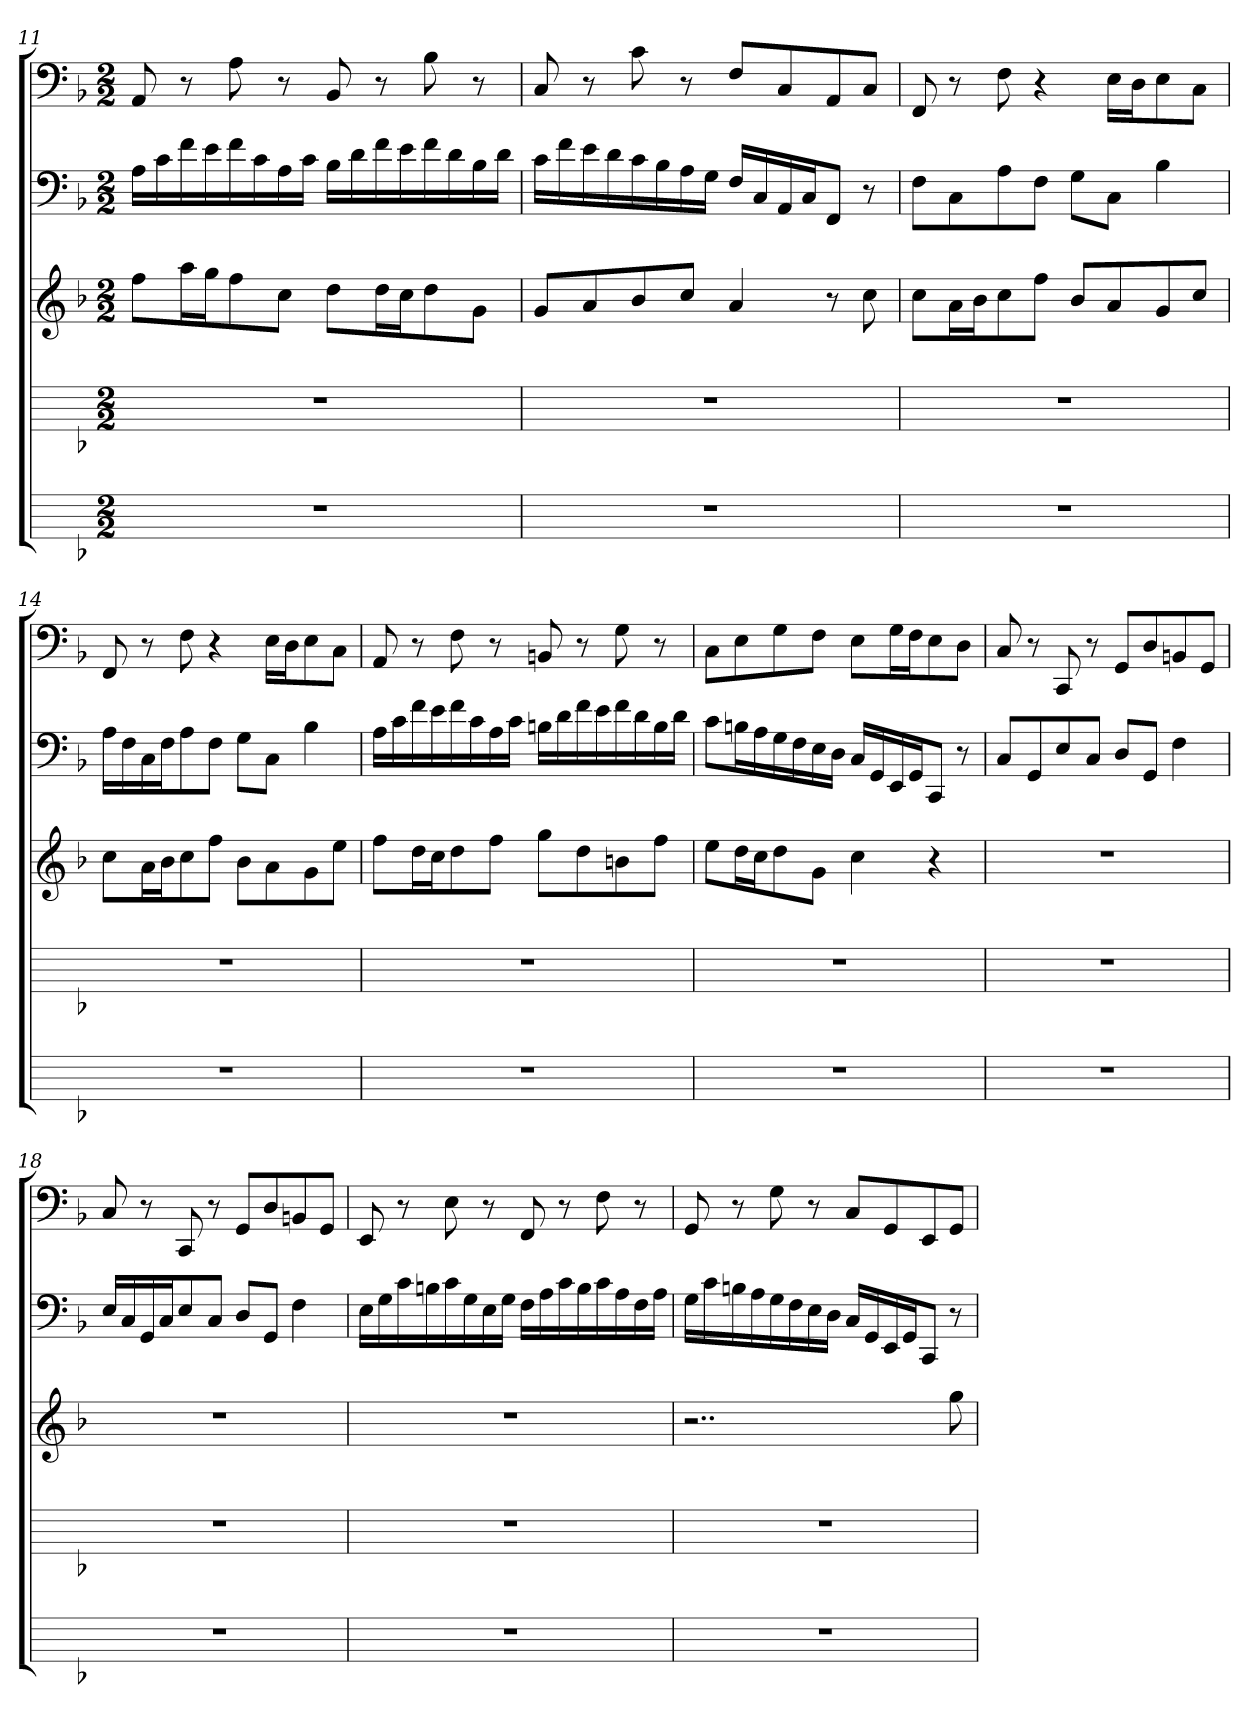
**kern	**kern	**kern	**kern	**kern
*part5	*part4	*part3	*part2	*part1
*staff5	*staff4	*staff3	*staff2	*staff1
*k[b-]	*k[b-]	*k[b-]	*k[b-]	*k[b-]
*F:	*F:	*F:	*F:	*F:
*M2/2	*M2/2	*M2/2	*M2/2	*M2/2
=11	=11	=11	=11	=11
1r	1r	8ffL	16ALL	8AA
.	.	.	16c	.
.	.	16aaL	16f	8r
.	.	16ggJ	16e	.
.	.	8ff	16f	8A
.	.	.	16c	.
.	.	8ccJ	16A	8r
.	.	.	16cJJ	.
.	.	8ddL	16B-LL	8BB-
.	.	.	16d	.
.	.	16ddL	16f	8r
.	.	16ccJ	16e	.
.	.	8dd	16f	8B-
.	.	.	16d	.
.	.	8gJ	16B-	8r
.	.	.	16dJJ	.
=12	=12	=12	=12	=12
1r	1r	8gL	16cLL	8C
.	.	.	16f	.
.	.	8a	16e	8r
.	.	.	16d	.
.	.	8b-	16c	8c
.	.	.	16B-	.
.	.	8ccJ	16A	8r
.	.	.	16GJJ	.
.	.	4a	16FLL	8FL
.	.	.	16C	.
.	.	.	16AA	8C
.	.	.	16CJ	.
.	.	8r	8FFJ	8AA
.	.	8cc	8r	8CJ
=13	=13	=13	=13	=13
1r	1r	8ccL	8FL	8FF
.	.	16aL	8C	8r
.	.	16b-J	.	.
.	.	8cc	8A	8F
.	.	8ffJ	8FJ	4r
.	.	8b-L	8GL	.
.	.	8a	8CJ	16ELL
.	.	.	.	16DJ
.	.	8g	4B-	8E
.	.	8ccJ	.	8CJ
=14	=14	=14	=14	=14
1r	1r	8ccL	16ALL	8FF
.	.	.	16F	.
.	.	16aL	16C	8r
.	.	16b-J	16FJ	.
.	.	8cc	8A	8F
.	.	8ffJ	8FJ	4r
.	.	8b-L	8GL	.
.	.	8a	8CJ	16ELL
.	.	.	.	16DJ
.	.	8g	4B-	8E
.	.	8eeJ	.	8CJ
=15	=15	=15	=15	=15
1r	1r	8ffL	16ALL	8AA
.	.	.	16c	.
.	.	16ddL	16f	8r
.	.	16ccJ	16e	.
.	.	8dd	16f	8F
.	.	.	16c	.
.	.	8ffJ	16A	8r
.	.	.	16cJJ	.
.	.	8ggL	16BnLL	8BBn
.	.	.	16d	.
.	.	8dd	16f	8r
.	.	.	16e	.
.	.	8bn	16f	8G
.	.	.	16d	.
.	.	8ffJ	16B	8r
.	.	.	16dJJ	.
=16	=16	=16	=16	=16
1r	1r	8eeL	8cL	8CL
.	.	16ddL	16BnL	8E
.	.	16ccJ	16A	.
.	.	8dd	16G	8G
.	.	.	16F	.
.	.	8gJ	16E	8FJ
.	.	.	16DJJ	.
.	.	4cc	16CLL	8EL
.	.	.	16GG	.
.	.	.	16EE	16GL
.	.	.	16GGJ	16FJ
.	.	4r	8CCJ	8E
.	.	.	8r	8DJ
=17	=17	=17	=17	=17
1r	1r	1r	8CL	8C
.	.	.	8GG	8r
.	.	.	8E	8CC
.	.	.	8CJ	8r
.	.	.	8DL	8GGL
.	.	.	8GGJ	8D
.	.	.	4F	8BBn
.	.	.	.	8GGJ
=18	=18	=18	=18	=18
1r	1r	1r	16ELL	8C
.	.	.	16C	.
.	.	.	16GG	8r
.	.	.	16CJ	.
.	.	.	8E	8CC
.	.	.	8CJ	8r
.	.	.	8DL	8GGL
.	.	.	8GGJ	8D
.	.	.	4F	8BBn
.	.	.	.	8GGJ
=19	=19	=19	=19	=19
1r	1r	1r	16ELL	8EE
.	.	.	16G	.
.	.	.	16c	8r
.	.	.	16Bn	.
.	.	.	16c	8E
.	.	.	16G	.
.	.	.	16E	8r
.	.	.	16GJJ	.
.	.	.	16FLL	8FF
.	.	.	16A	.
.	.	.	16c	8r
.	.	.	16B	.
.	.	.	16c	8F
.	.	.	16A	.
.	.	.	16F	8r
.	.	.	16AJJ	.
=20	=20	=20	=20	=20
1r	1r	2..r	16GLL	8GG
.	.	.	16c	.
.	.	.	16Bn	8r
.	.	.	16A	.
.	.	.	16G	8G
.	.	.	16F	.
.	.	.	16E	8r
.	.	.	16DJJ	.
.	.	.	16CLL	8CL
.	.	.	16GG	.
.	.	.	16EE	8GG
.	.	.	16GGJ	.
.	.	.	8CCJ	8EE
.	.	8gg	8r	8GGJ
=	=	=	=	=
*-	*-	*-	*-	*-
